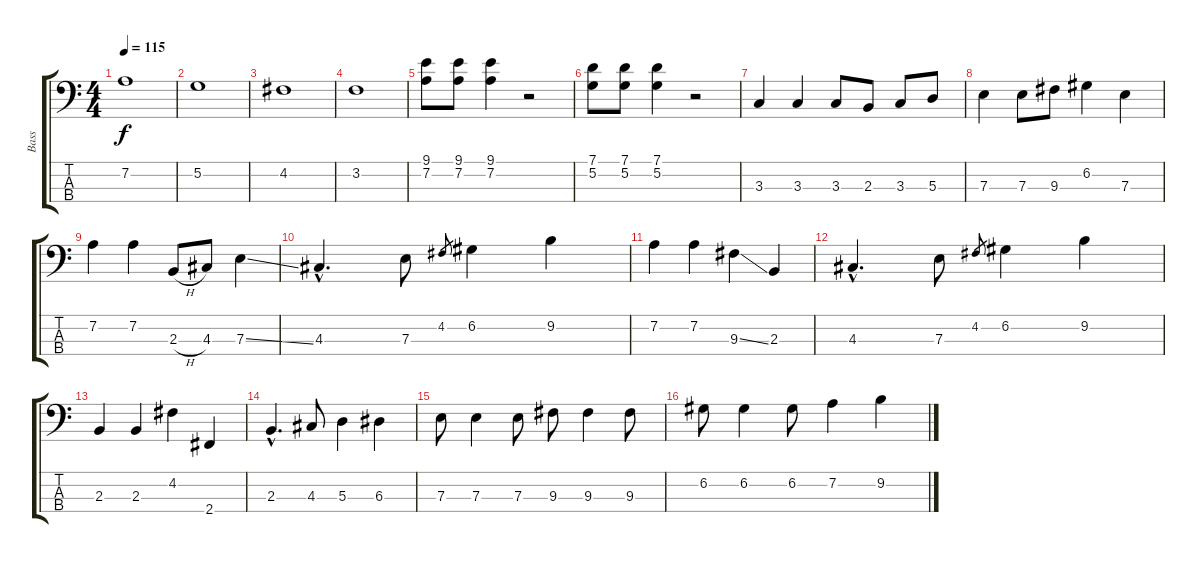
\track ("Bass" "Bass") {instrument electricbassfinger}
\staff {score tabs}
\tuning (G2 D2 A1 E1) {hide}
\ts (4 4)
\tempo 115
\clef f4
\ks c
7.2.1{dy f} |
5.2.1 |
4.2.1 |
3.2.1 |
(9.1 7.2).8 (9.1 7.2).8 (9.1 7.2).4 r.2 |
(7.1 5.2).8 (7.1 5.2).8 (7.1 5.2).4 r.2 |
3.3.4 3.3.4 3.3.8 2.3.8 3.3.8 5.3.8 |
7.3.4 7.3.8 9.3.8 6.2.4 7.3.4 |
7.2.4 7.2.4 2.3{h}.8 4.3.8 7.3{ss}.4 |
4.3{hac}.4{d} 7.3.8 4.2.8{gr} 6.2.4 9.2.4 |
7.2.4 7.2.4 9.3{ss}.4 2.3.4 |
4.3{hac}.4{d} 7.3.8 4.2.8{gr} 6.2.4 9.2.4 |
2.3.4 2.3.4 4.2.4 2.4.4 |
2.3{hac}.4{d} 4.3.8 5.3.4 6.3.4 |
7.3.8 7.3.4 7.3.8 9.3.8 9.3.4 9.3.8 |
6.2.8 6.2.4 6.2.8 7.2.4 9.2{ss}.4
